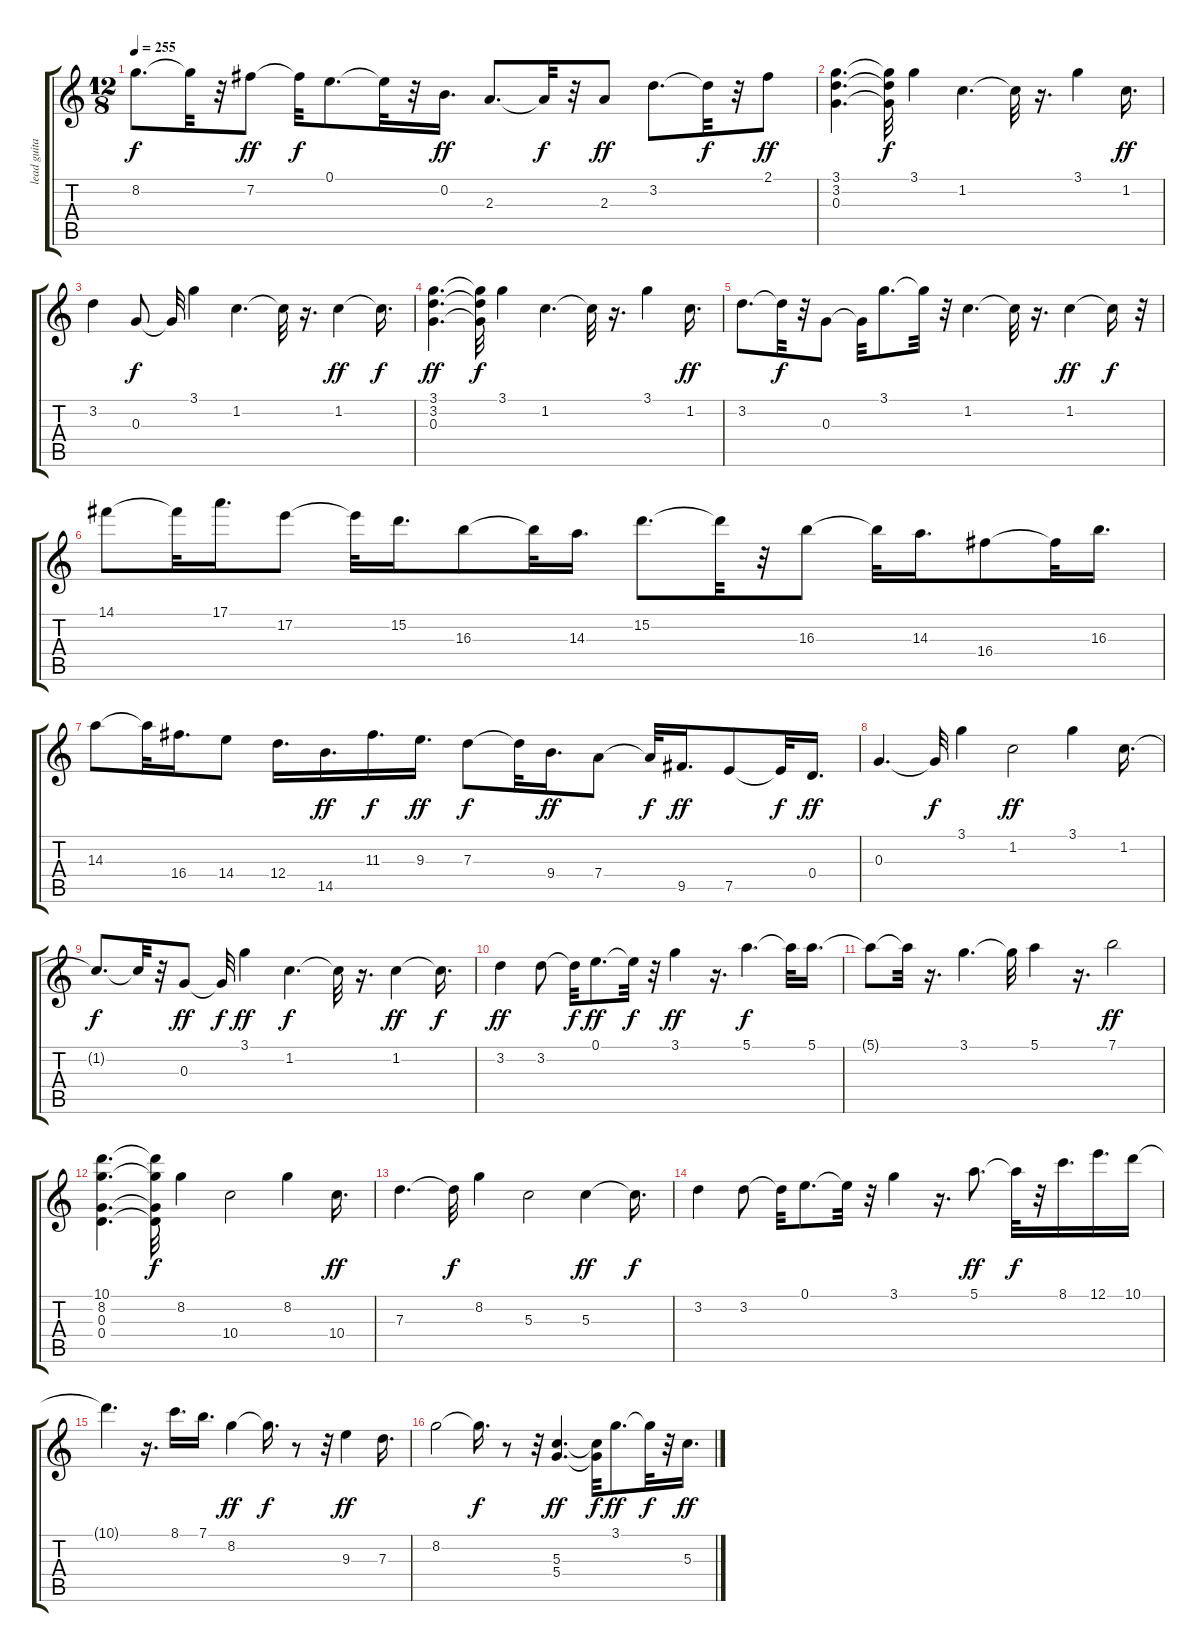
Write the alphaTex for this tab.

\track ("lead guitar         " "lead guita") {instrument overdrivenguitar}
\staff {score tabs}
\tuning (E4 B3 G3 D3 A2 E2) {hide}
\ts (12 8)
\tempo 255
\clef g2
\ks c
8.2.8{d dy f} 8.2{t}.32 r.32 7.2.8{dy ff} 7.2{t}.32{dy f} 0.1.8{d} 0.1{t}.32 r.32 0.2.16{d dy ff} 2.3.8{d} 2.3{t}.32{dy f} r.32 2.3.8{dy ff} 3.2.8{d} 3.2{t}.32{dy f} r.32 2.1.8{dy ff} |
(3.1 3.2 0.3).4{d} (3.1{t} 3.2{t} 0.3{t}).32{dy f} 3.1.4 1.2.4{d} 1.2{t}.32 r.16{d} 3.1.4 1.2.16{d dy ff} |
3.2.4 0.3.8{dy f} 0.3{t}.32 3.1.4 1.2.4{d} 1.2{t}.32 r.16{d} 1.2.4{dy ff} 1.2{t}.16{d dy f} |
(3.1 3.2 0.3).4{d dy ff} (3.1{t} 3.2{t} 0.3{t}).32{dy f} 3.1.4 1.2.4{d} 1.2{t}.32 r.16{d} 3.1.4 1.2.16{d dy ff} |
3.2.8{d} 3.2{t}.32{dy f} r.32 0.3.8 0.3{t}.32 3.1.8{d} 3.1{t}.32 r.32 1.2.4{d} 1.2{t}.32 r.16{d} 1.2.4{dy ff} 1.2{t}.16{dy f} r.32 |
14.1.8 14.1{t}.32 17.1.16{d} 17.2.8 17.2{t}.32 15.2.16{d} 16.3.8 16.3{t}.32 14.3.16{d} 15.2.8{d} 15.2{t}.32 r.32 16.3.8 16.3{t}.32 14.3.16{d} 16.4.8 16.4{t}.32 16.3.16{d} |
14.3.8 14.3{t}.32 16.4.16{d} 14.4.8 12.4.16{d} 14.5.16{d dy ff} 11.3.16{d dy f} 9.3.16{d dy ff} 7.3.8{dy f} 7.3{t}.32 9.4.16{d dy ff} 7.4.8 7.4{t}.32{dy f} 9.5.16{d dy ff} 7.5.8 7.5{t}.32{dy f} 0.4.16{d dy ff} |
0.3.4{d} 0.3{t}.32{dy f} 3.1.4 1.2.2{dy ff} 3.1.4 1.2.16{d} |
1.2{t}.8{d dy f} 1.2{t}.32 r.32 0.3.8{dy ff} 0.3{t}.32{dy f} 3.1.4{dy ff} 1.2.4{d dy f} 1.2{t}.32 r.16{d} 1.2.4{dy ff} 1.2{t}.16{d dy f} |
3.2.4{dy ff} 3.2.8 3.2{t}.32{dy f} 0.1.8{d dy ff} 0.1{t}.32{dy f} r.32 3.1.4{dy ff} r.16{d} 5.1.4{d dy f} 5.1{t}.32 5.1.16{d} |
5.1{t}.8 5.1{t}.32 r.16{d} 3.1.4{d} 3.1{t}.32 5.1.4 r.16{d} 7.1.2{dy ff} |
(10.1 8.2 0.3 0.4).4{d} (10.1{t} 8.2{t} 0.3{t} 0.4{t}).32{dy f} 8.2.4 10.4.2 8.2.4 10.4.16{d dy ff} |
7.3.4{d} 7.3{t}.32{dy f} 8.2.4 5.3.2 5.3.4{dy ff} 5.3{t}.16{d dy f} |
3.2.4 3.2.8 3.2{t}.32 0.1.8{d} 0.1{t}.32 r.32 3.1.4 r.16{d} 5.1.8{d dy ff} 5.1{t}.32{dy f} r.32 8.1.16{d} 12.1.16{d} 10.1.16 |
10.1{t}.4{d} r.16{d} 8.1.16{d} 7.1.16{d} 8.2.4{dy ff} 8.2{t}.16{d dy f} r.8 r.32 9.3.4{dy ff} 7.3.16{d} |
8.2.2 8.2{t}.16{d dy f} r.8 r.32 (5.3 5.4).4{d dy ff} (5.3{t} 5.4{t}).32{dy f} 3.1.8{d dy ff} 3.1{t}.32{dy f} r.32 5.3.16{d dy ff}
